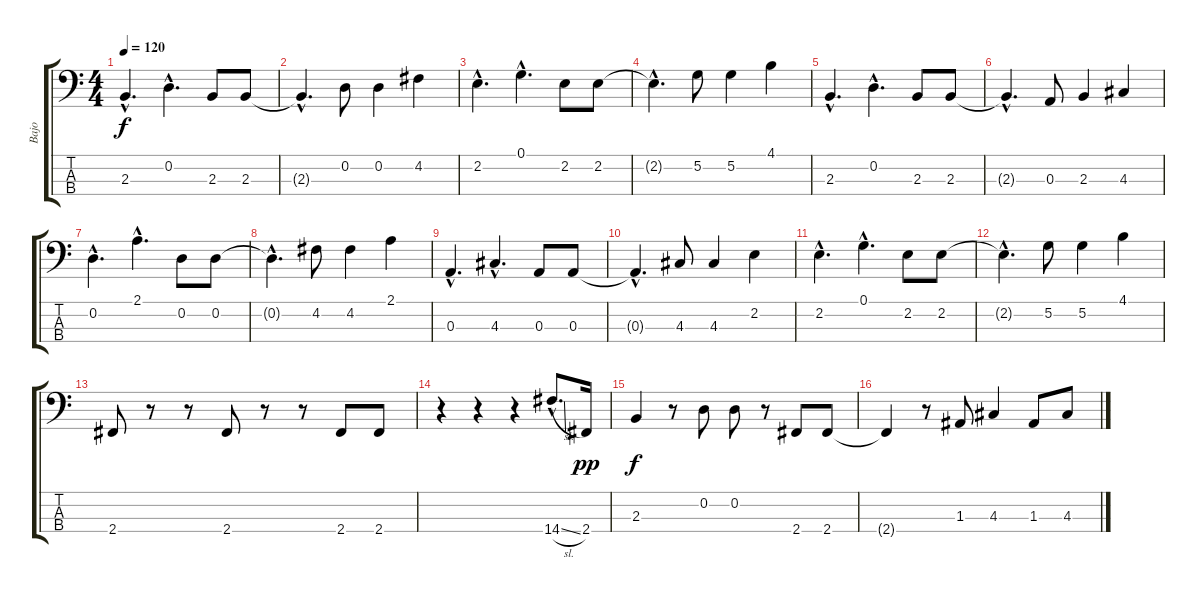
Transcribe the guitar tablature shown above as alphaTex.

\track ("Bajo" "Bajo") {instrument electricbassfinger}
\staff {score tabs}
\tuning (G2 D2 A1 E1) {hide}
\ts (4 4)
\tempo 120
\clef f4
\ks c
2.3{hac}.4{d dy f} 0.2{hac}.4{d} 2.3.8 2.3.8 |
2.3{hac t}.4{d} 0.2.8 0.2.4 4.2.4 |
2.2{hac}.4{d} 0.1{hac}.4{d} 2.2.8 2.2.8 |
2.2{hac t}.4{d} 5.2.8 5.2.4 4.1.4 |
2.3{hac}.4{d} 0.2{hac}.4{d} 2.3.8 2.3.8 |
2.3{hac t}.4{d} 0.3.8 2.3.4 4.3.4 |
0.2{hac}.4{d} 2.1{hac}.4{d} 0.2.8 0.2.8 |
0.2{hac t}.4{d} 4.2.8 4.2.4 2.1.4 |
0.3{hac}.4{d} 4.3{hac}.4{d} 0.3.8 0.3.8 |
0.3{hac t}.4{d} 4.3.8 4.3.4 2.2.4 |
2.2{hac}.4{d} 0.1{hac}.4{d} 2.2.8 2.2.8 |
2.2{hac t}.4{d} 5.2.8 5.2.4 4.1.4 |
2.4.8 r.8 r.8 2.4.8 r.8 r.8 2.4.8 2.4.8 |
r.4 r.4 r.4 14.4{sl hac}.8{d} 2.4.16{dy pp} |
2.3.4{dy f} r.8 0.2.8 0.2.8 r.8 2.4.8 2.4.8 |
2.4{t}.4 r.8 1.3.8 4.3.4 1.3.8 4.3.8
